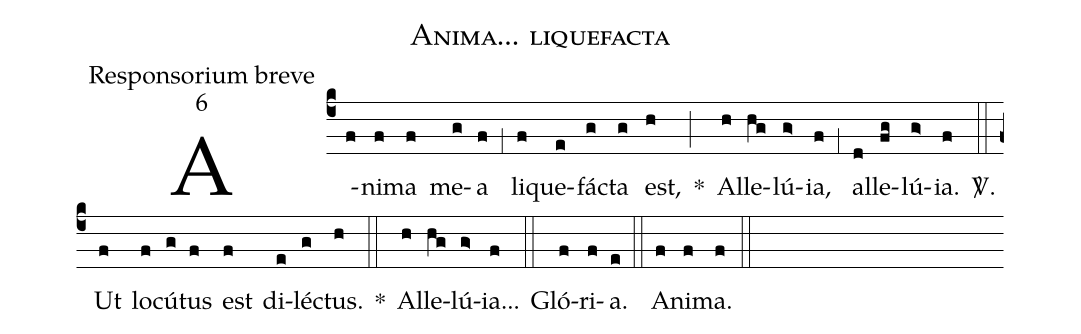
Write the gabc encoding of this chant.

name:Anima... liquefacta;
office-part:Responsorium breve;
mode:6;
%%
(c4) A(f)ni(f)ma(f) me(g)a(f) (;1) li(f)que(e)fá(g)cta(g) est,(h) *(;) Al(h)le(hg)lú(g>)ia,(f) (;1) al(d)le(fg)lú(g>)ia.(f) <sp>V/</sp>.(::) Ut(f) lo(f)cú(g)tus(f) est(f) di(e)lé(g)ctus.(h) *(::) Al(h)le(hg)lú(g>)ia...(f) (::) Gló(f)ri(f)a.(e) (::) A(f)ni(f)ma.(f) (::)
